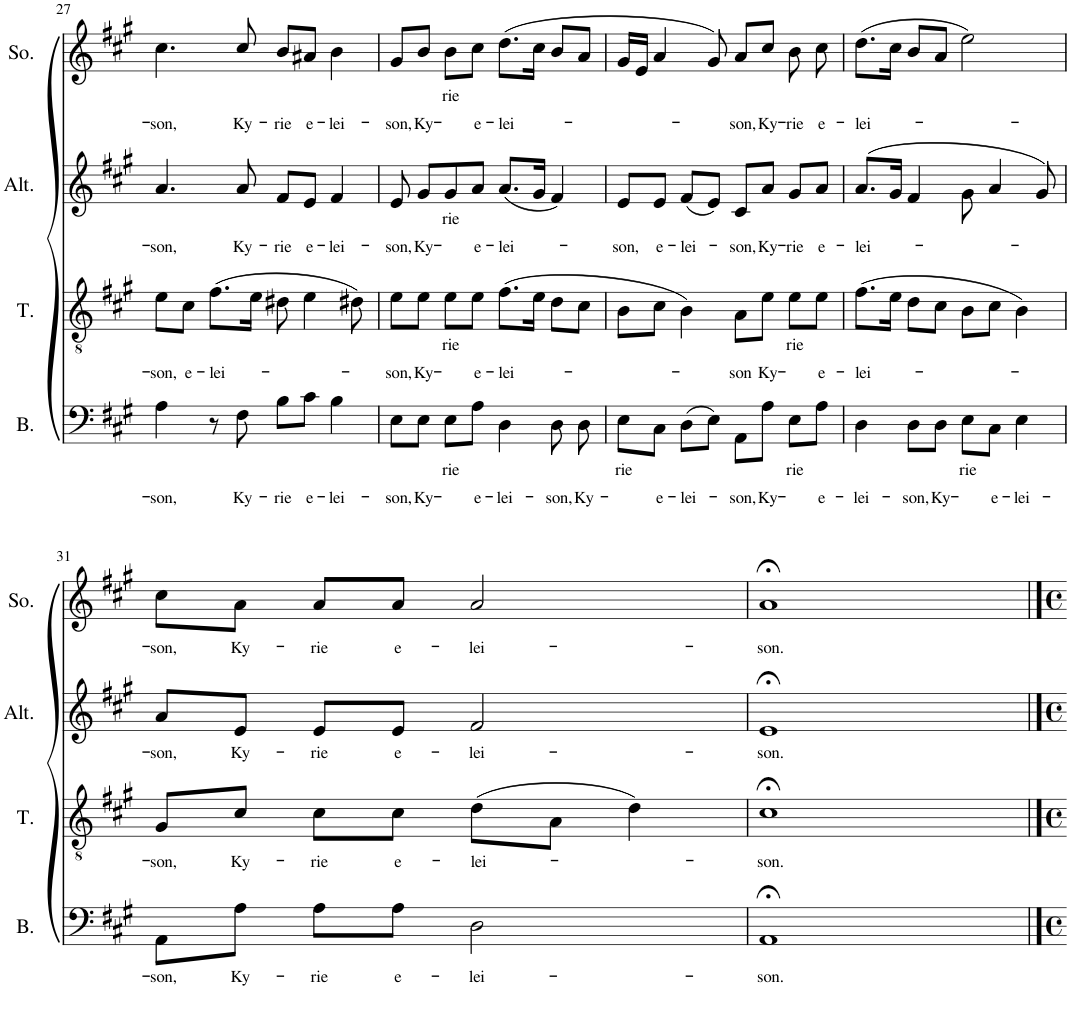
**kern	**text	**kern	**text	**kern	**text	**kern	**text
*part4	*part4	*part3	*part3	*part2	*part2	*part1	*part1
*staff4	*staff4	*staff3	*staff3	*staff2	*staff2	*staff1	*staff1
*I"Basse	*	*I"Ténor	*	*I"Alto	*	*I"Soprano	*
*I'B.	*	*I'T.	*	*I'Alt.	*	*I'So.	*
!!LO:PB:g=z
*clefF4	*	*clefGv2	*	*clefG2	*	*clefG2	*
*k[f#c#g#]	*	*k[f#c#g#]	*	*k[f#c#g#]	*	*k[f#c#g#]	*
*M4/4	*	*M4/4	*	*M4/4	*	*M4/4	*
*met(c)	*	*met(c)	*	*met(c)	*	*met(c)	*
=27	=27	=27	=27	=27	=27	=27	=27
!	!LO:LY:b	!	!LO:LY:b	!	!LO:LY:b	!	!LO:LY:b
4A\	-son,	8e\L	-son,	4.a/	-son,	4.cc#\	-son,
!	!	!	!LO:LY:b	!	!	!	!
.	.	8c#\J	e-	.	.	.	.
!	!	!	!LO:LY:b	!	!	!	!
8r	.	(8.f#\L	-lei-	.	.	.	.
!	!LO:LY:b	!	!	!	!LO:LY:b	!	!LO:LY:b
8F#\	Ky-	.	.	8a/	Ky-	8cc#/	Ky-
.	.	16e\Jk	.	.	.	.	.
!	!LO:LY:b	!	!	!	!LO:LY:b	!	!LO:LY:b
8B\L	-rie	8d#X\	.	8f#/L	-rie	8b/L	-rie
!	!LO:LY:b	!	!	!	!LO:LY:b	!	!LO:LY:b
8c#\J	e-	4e\	.	8e/J	e-	8a#X/J	e-
!	!LO:LY:b	!	!	!	!LO:LY:b	!	!LO:LY:b
4B\	-lei-	.	.	4f#/	-lei-	4b\	-lei-
.	.	8d#X\)	.	.	.	.	.
=28	=28	=28	=28	=28	=28	=28	=28
!	!LO:LY:b	!	!LO:LY:b	!	!LO:LY:b	!	!LO:LY:b
8E\L	-son,	8e\L	-son,	8e/	-son,	8g#/L	-son,
!	!LO:LY:b	!	!LO:LY:b	!	!LO:LY:b	!	!LO:LY:b
8E\J	Ky-	8e\J	Ky-	8g#/L	Ky-	8b/J	Ky-
!	!LO:LY:b	!	!LO:LY:b	!	!LO:LY:b	!	!LO:LY:b
8E\L	-rie	8e\L	-rie	8g#/	-rie	8b\L	-rie
!	!LO:LY:b	!	!LO:LY:b	!	!LO:LY:b	!	!LO:LY:b
8A\J	e-	8e\J	e-	8a/J	e-	8cc#\J	e-
!	!LO:LY:b	!	!LO:LY:b	!	!LO:LY:b	!	!LO:LY:b
4D\	-lei-	(8.f#\L	-lei-	(8.a/L	-lei-	(8.dd\L	-lei-
.	.	16e\Jk	.	16g#/Jk	.	16cc#\Jk	.
!	!LO:LY:b	!	!	!	!	!	!
8D\	-son,	8d\L	.	4f#/)	.	8b/L	.
!	!LO:LY:b	!	!	!	!	!	!
8D\	Ky-	8c#\J	.	.	.	8a/J	.
=29	=29	=29	=29	=29	=29	=29	=29
!	!LO:LY:b	!	!	!	!LO:LY:b	!	!
8E\L	-rie	8B\L	.	8e/L	-son,	16g#/LL	.
.	.	.	.	.	.	16e/JJ	.
!	!LO:LY:b	!	!	!	!LO:LY:b	!	!
8C#\J	e-	8c#\J	.	8e/J	e-	4a/	.
!	!LO:LY:b	!	!	!	!LO:LY:b	!	!
(8D\L	-lei-	4B\)	.	(8f#/L	-lei-	.	.
8E\J)	.	.	.	8e/J)	.	8g#/)	.
!	!LO:LY:b	!	!LO:LY:b	!	!LO:LY:b	!	!LO:LY:b
8AA\L	-son,	8A\L	-son	8c#/L	-son,	8a/L	-son,
!	!LO:LY:b	!	!LO:LY:b	!	!LO:LY:b	!	!LO:LY:b
8A\J	Ky-	8e\J	Ky-	8a/J	Ky-	8cc#/J	Ky-
!	!LO:LY:b	!	!LO:LY:b	!	!LO:LY:b	!	!LO:LY:b
8E\L	-rie	8e\L	-rie	8g#/L	-rie	8b\	-rie
!	!LO:LY:b	!	!LO:LY:b	!	!LO:LY:b	!	!LO:LY:b
8A\J	e-	8e\J	e-	8a/J	e-	8cc#\	e-
=30	=30	=30	=30	=30	=30	=30	=30
!	!LO:LY:b	!	!LO:LY:b	!	!LO:LY:b	!	!LO:LY:b
4D\	-lei-	(8.f#\L	-lei-	(8.a/L	-lei-	(8.dd\L	-lei-
.	.	16e\Jk	.	16g#/Jk	.	16cc#\Jk	.
!	!LO:LY:b	!	!	!	!	!	!
8D\L	-son,	8d\L	.	4f#/	.	8b/L	.
!	!LO:LY:b	!	!	!	!	!	!
8D\J	Ky-	8c#\J	.	.	.	8a/J	.
!	!LO:LY:b	!	!	!	!	!	!
8E\L	-rie	8B\L	.	8g#\	.	2ee\)	.
!	!LO:LY:b	!	!	!	!	!	!
8C#\J	e-	8c#\J	.	4a/	.	.	.
!	!LO:LY:b	!	!	!	!	!	!
4E\	-lei-	4B\)	.	.	.	.	.
.	.	.	.	8g#/)	.	.	.
!!LO:LB:g=z
=31	=31	=31	=31	=31	=31	=31	=31
!	!LO:LY:b	!	!LO:LY:b	!	!LO:LY:b	!	!LO:LY:b
8AA\L	-son,	8G#/L	-son,	8a/L	-son,	8cc#\L	-son,
!	!LO:LY:b	!	!LO:LY:b	!	!LO:LY:b	!	!LO:LY:b
8A\J	Ky-	8c#/J	Ky-	8e/J	Ky-	8a\J	Ky-
!	!LO:LY:b	!	!LO:LY:b	!	!LO:LY:b	!	!LO:LY:b
8A\L	-rie	8c#\L	-rie	8e/L	-rie	8a/L	-rie
!	!LO:LY:b	!	!LO:LY:b	!	!LO:LY:b	!	!LO:LY:b
8A\J	e-	8c#\J	e-	8e/J	e-	8a/J	e-
!	!LO:LY:b	!	!LO:LY:b	!	!LO:LY:b	!	!LO:LY:b
2D\	-lei-	(8d\L	-lei-	2f#/	-lei-	2a/	-lei-
.	.	8A\J	.	.	.	.	.
.	.	4d\)	.	.	.	.	.
=32	=32	=32	=32	=32	=32	=32	=32
!	!LO:LY:b	!	!LO:LY:b	!	!LO:LY:b	!	!LO:LY:b
1AA;<	-son.	1c#;<	-son.	1e;<	-son.	1a;<	-son.
==	==	==	==	==	==	==	==
*-	*-	*-	*-	*-	*-	*-	*-
